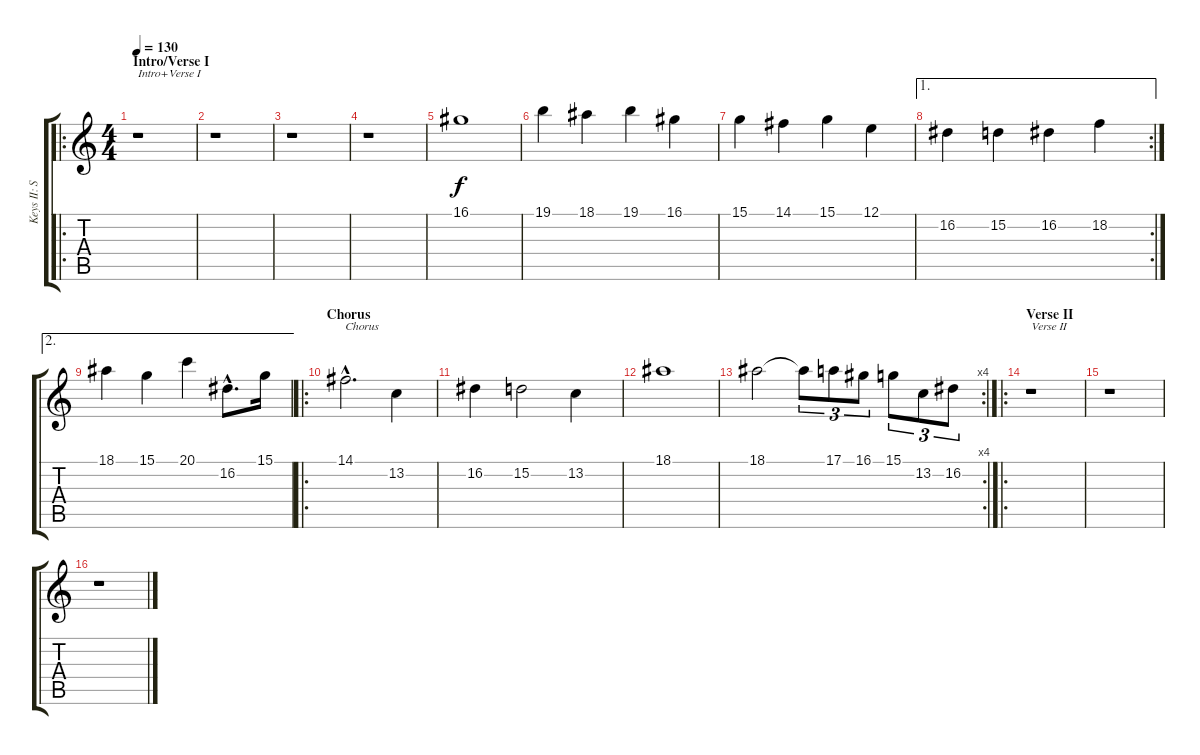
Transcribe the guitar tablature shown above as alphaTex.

\track ("Keys II: Strings [Insahn]" "Keys II: S") {instrument stringensemble1}
\staff {score tabs}
\tuning (E4 B3 G3 D3 A2 E2) {hide}
\ro
\ts (4 4)
\section ("" "Intro/Verse I")
\tempo 130
\clef g2
\ks c
r.1{txt "Intro+Verse I" dy f instrument stringensemble1} |
r.1 |
r.1 |
r.1 |
16.1.1 |
19.1.4 18.1.4 19.1.4 16.1.4 |
15.1.4 14.1.4 15.1.4 12.1.4 |
\ae 1
\rc 2
16.2.4 15.2.4 16.2.4 18.2.4 |
\ae 2
18.1.4 15.1.4 20.1.4 16.2{hac}.8{d} 15.1.16 |
\ro
\section ("" "Chorus")
14.1{hac}.2{d txt "Chorus"} 13.2.4 |
16.2.4 15.2.2 13.2.4 |
18.1.1 |
\rc 4
18.1.2 18.1{t}.8{tu (3 2)} 17.1.8{tu (3 2)} 16.1.8{tu (3 2)} 15.1.8{tu (3 2)} 13.2.8{tu (3 2)} 16.2.8{tu (3 2)} |
\ro
\section ("" "Verse II")
r.1{txt "Verse II"} |
r.1 |
r.1
